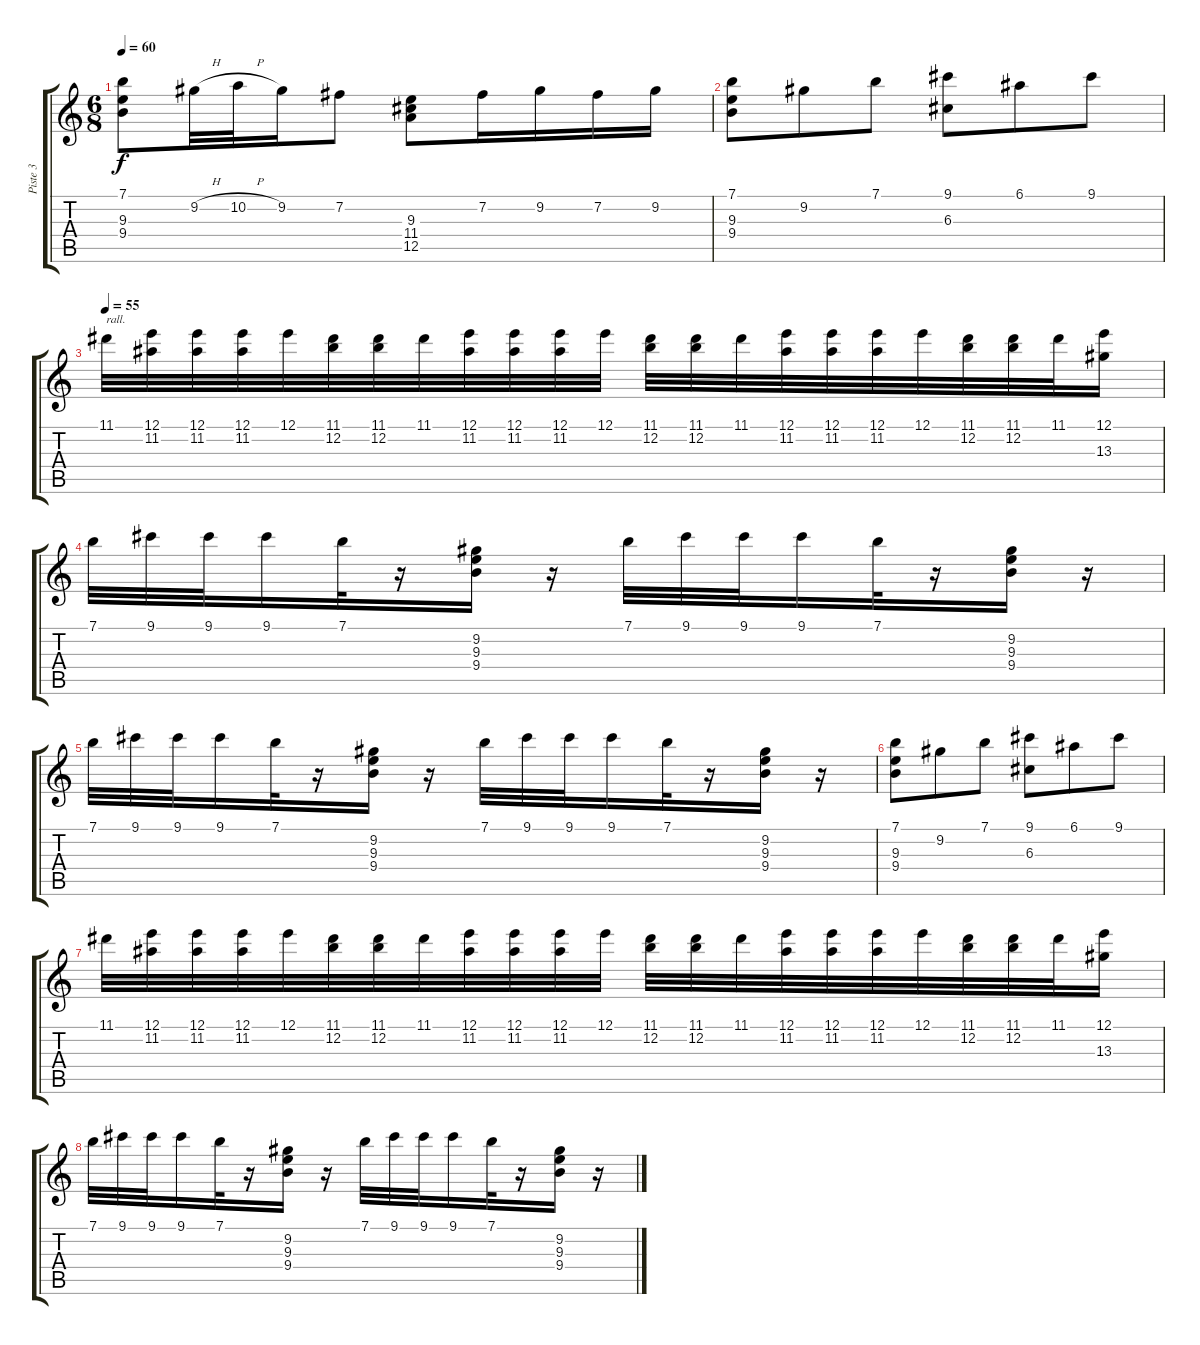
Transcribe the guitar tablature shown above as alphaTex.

\track ("Piste 3" "Piste 3") {instrument acousticguitarnylon}
\staff {score tabs}
\tuning (E4 B3 G3 D3 A2 E2) {hide}
\ts (6 8)
\tempo 60
\clef g2
\ks c
(7.1 9.3 9.4).8{dy f} 9.2{h}.32 10.2{h}.32 9.2.16 7.2.8 (9.3 11.4 12.5).8 7.2.16 9.2.16 7.2.16 9.2.16 |
(7.1 9.3 9.4).8 9.2.8 7.1.8 (9.1 6.3).8 6.1.8 9.1.8 |
\tempo 55
11.1.32{txt "rall."} (12.1 11.2).32 (12.1 11.2).32 (12.1 11.2).32 12.1.32 (11.1 12.2).32 (11.1 12.2).32 11.1.32 (12.1 11.2).32 (12.1 11.2).32 (12.1 11.2).32 12.1.32 (11.1 12.2).32 (11.1 12.2).32 11.1.32 (12.1 11.2).32 (12.1 11.2).32 (12.1 11.2).32 12.1.32 (11.1 12.2).32 (11.1 12.2).32 11.1.32 (12.1 13.3).16 |
7.1.32 9.1.32 9.1.32 9.1.16 7.1.32 r.16 (9.2 9.3 9.4).16 r.16 7.1.32 9.1.32 9.1.32 9.1.16 7.1.32 r.16 (9.2 9.3 9.4).16 r.16 |
7.1.32 9.1.32 9.1.32 9.1.16 7.1.32 r.16 (9.2 9.3 9.4).16 r.16 7.1.32 9.1.32 9.1.32 9.1.16 7.1.32 r.16 (9.2 9.3 9.4).16 r.16 |
(7.1 9.3 9.4).8 9.2.8 7.1.8 (9.1 6.3).8 6.1.8 9.1.8 |
11.1.32 (12.1 11.2).32 (12.1 11.2).32 (12.1 11.2).32 12.1.32 (11.1 12.2).32 (11.1 12.2).32 11.1.32 (12.1 11.2).32 (12.1 11.2).32 (12.1 11.2).32 12.1.32 (11.1 12.2).32 (11.1 12.2).32 11.1.32 (12.1 11.2).32 (12.1 11.2).32 (12.1 11.2).32 12.1.32 (11.1 12.2).32 (11.1 12.2).32 11.1.32 (12.1 13.3).16 |
7.1.32 9.1.32 9.1.32 9.1.16 7.1.32 r.16 (9.2 9.3 9.4).16 r.16 7.1.32 9.1.32 9.1.32 9.1.16 7.1.32 r.16 (9.2 9.3 9.4).16 r.16
